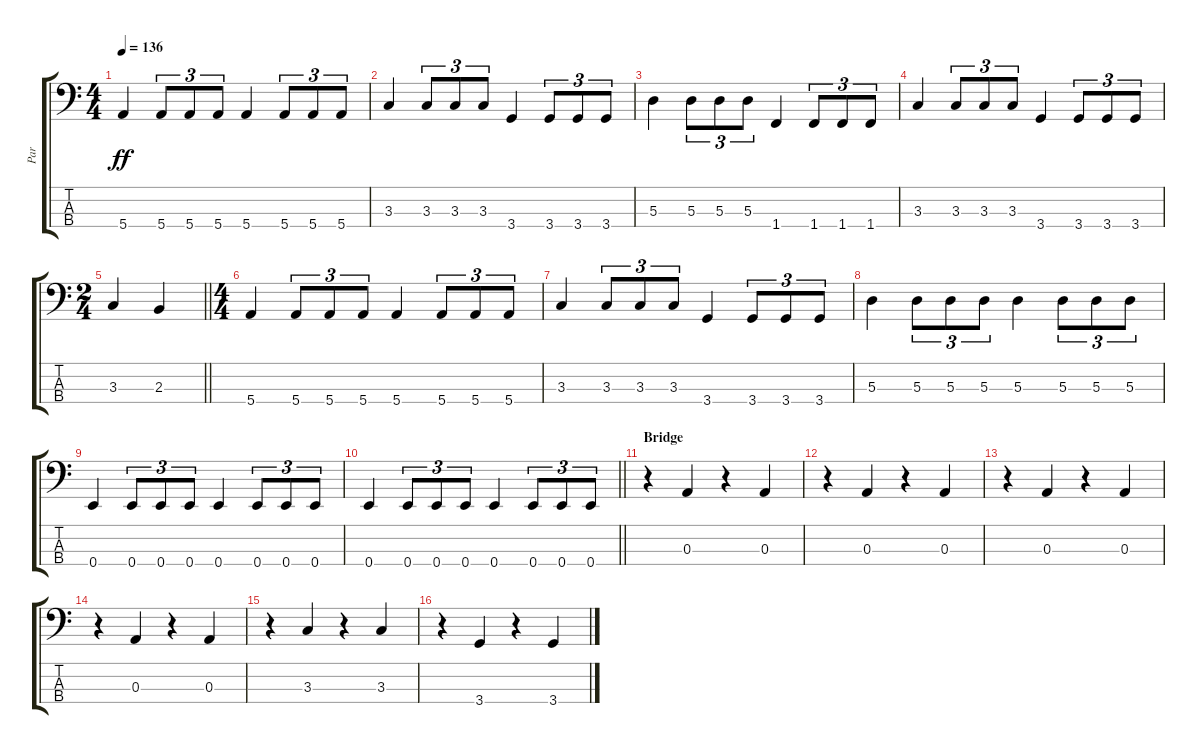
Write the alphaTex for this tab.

\track ("Par" "Par") {instrument electricbasspick}
\staff {score tabs}
\tuning (G2 D2 A1 E1) {hide}
\ts (4 4)
\tempo 136
\clef f4
\ks c
5.4.4{dy ff} 5.4.8{tu (3 2)} 5.4.8{tu (3 2)} 5.4.8{tu (3 2)} 5.4.4 5.4.8{tu (3 2)} 5.4.8{tu (3 2)} 5.4.8{tu (3 2)} |
3.3.4 3.3.8{tu (3 2)} 3.3.8{tu (3 2)} 3.3.8{tu (3 2)} 3.4.4 3.4.8{tu (3 2)} 3.4.8{tu (3 2)} 3.4.8{tu (3 2)} |
5.3.4 5.3.8{tu (3 2)} 5.3.8{tu (3 2)} 5.3.8{tu (3 2)} 1.4.4 1.4.8{tu (3 2)} 1.4.8{tu (3 2)} 1.4.8{tu (3 2)} |
3.3.4 3.3.8{tu (3 2)} 3.3.8{tu (3 2)} 3.3.8{tu (3 2)} 3.4.4 3.4.8{tu (3 2)} 3.4.8{tu (3 2)} 3.4.8{tu (3 2)} |
\ts (2 4)
\barLineRight lightlight
3.3.4 2.3.4 |
\ts (4 4)
5.4.4 5.4.8{tu (3 2)} 5.4.8{tu (3 2)} 5.4.8{tu (3 2)} 5.4.4 5.4.8{tu (3 2)} 5.4.8{tu (3 2)} 5.4.8{tu (3 2)} |
3.3.4 3.3.8{tu (3 2)} 3.3.8{tu (3 2)} 3.3.8{tu (3 2)} 3.4.4 3.4.8{tu (3 2)} 3.4.8{tu (3 2)} 3.4.8{tu (3 2)} |
5.3.4 5.3.8{tu (3 2)} 5.3.8{tu (3 2)} 5.3.8{tu (3 2)} 5.3.4 5.3.8{tu (3 2)} 5.3.8{tu (3 2)} 5.3.8{tu (3 2)} |
0.4.4 0.4.8{tu (3 2)} 0.4.8{tu (3 2)} 0.4.8{tu (3 2)} 0.4.4 0.4.8{tu (3 2)} 0.4.8{tu (3 2)} 0.4.8{tu (3 2)} |
\barLineRight lightlight
0.4.4 0.4.8{tu (3 2)} 0.4.8{tu (3 2)} 0.4.8{tu (3 2)} 0.4.4 0.4.8{tu (3 2)} 0.4.8{tu (3 2)} 0.4.8{tu (3 2)} |
\section ("" "Bridge")
r.4 0.3.4 r.4 0.3.4 |
r.4 0.3.4 r.4 0.3.4 |
r.4 0.3.4 r.4 0.3.4 |
r.4 0.3.4 r.4 0.3.4 |
r.4 3.3.4 r.4 3.3.4 |
r.4 3.4.4 r.4 3.4.4
